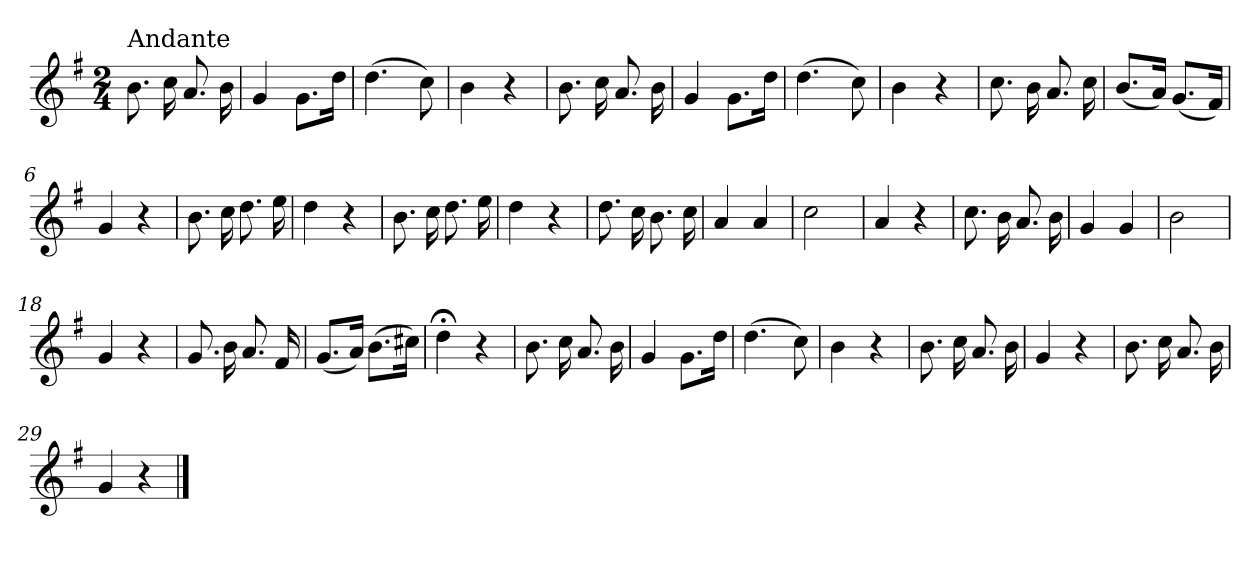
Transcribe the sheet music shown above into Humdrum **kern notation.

**kern
*part1
*staff1
*clefG2
*k[f#]
*e:
*M2/4
=1
!LO:TX:a:t=Andante
8.b\
16cc\
8.a/
16b\
=2
4g/
8.g\L
16dd\Jk
=3
(>4.dd\
8cc\)
=4
4b\
4r
=5
8.b\
16cc\
8.a/
16b\
=1X
4g/
8.g\L
16dd\Jk
!!LO:LB:g=z
=2X
(>4.dd\
8cc\)
=3X
4b\
4r
=4X
8.cc\
16b\
8.a/
16cc\
=5X
(<8.b/L
16a/Jk)
(<8.g/L
16f#/Jk)
=6
4g/
4r
=7
8.b\
16cc\
8.dd\
16ee\
=8
4dd\
4r
!!LO:LB:g=z
=9
8.b\
16cc\
8.dd\
16ee\
=10
4dd\
4r
=11
8.dd\
16cc\
8.b\
16cc\
=12
4a/
4a/
=13
2cc\
=14
4a/
4r
=15
8.cc\
16b\
8.a/
16b\
=16
4g/
4g/
=17
2b\
=18
4g/
4r
!!LO:LB:g=z
=19
8.g/
16b\
8.a/
16f#/
=20
(<8.g/L
16a/Jk)
(>8.b\L
16cc#X\Jk)
=21
4dd;<\
4r
=22
8.b\
16cc\
8.a/
16b\
=23
4g/
8.g\L
16dd\Jk
=24
(>4.dd\
8cc\)
=25
4b\
4r
=26
8.b\
16cc\
8.a/
16b\
!!LO:LB:g=z
=27
4g/
4r
=28
8.b\
16cc\
8.a/
16b\
=29
4g/
4r
==
*-
